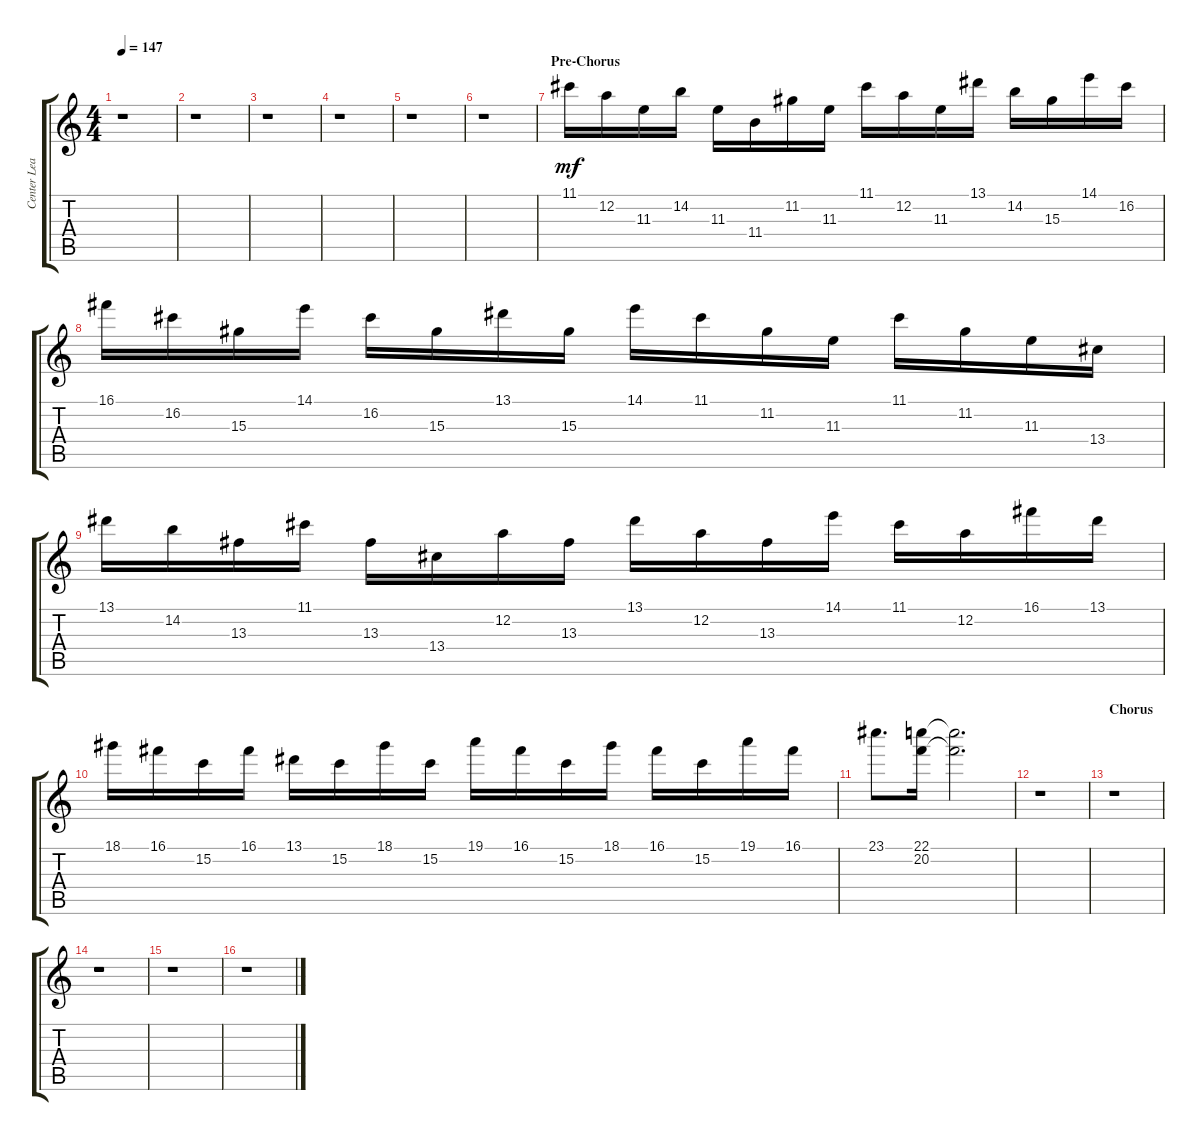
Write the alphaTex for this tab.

\track ("Center Lead 2" "Center Lea") {instrument overdrivenguitar}
\staff {score tabs}
\tuning (D4 A3 F3 C3 G2 C2) {hide}
\ts (4 4)
\tempo 147
\clef g2
\ks aminor
r.1{dy mf} |
r.1 |
r.1 |
r.1 |
r.1 |
r.1 |
\section ("" "Pre-Chorus")
11.1.16 12.2.16 11.3.16 14.2.16 11.3.16 11.4.16 11.2.16 11.3.16 11.1.16 12.2.16 11.3.16 13.1.16 14.2.16 15.3.16 14.1.16 16.2.16 |
16.1.16 16.2.16 15.3.16 14.1.16 16.2.16 15.3.16 13.1.16 15.3.16 14.1.16 11.1.16 11.2.16 11.3.16 11.1.16 11.2.16 11.3.16 13.4.16 |
13.1.16 14.2.16 13.3.16 11.1.16 13.3.16 13.4.16 12.2.16 13.3.16 13.1.16 12.2.16 13.3.16 14.1.16 11.1.16 12.2.16 16.1.16 13.1.16 |
18.1.16 16.1.16 15.2.16 16.1.16 13.1.16 15.2.16 18.1.16 15.2.16 19.1.16 16.1.16 15.2.16 18.1.16 16.1.16 15.2.16 19.1.16 16.1.16 |
23.1.8{d} (22.1 20.2).16 (22.1{t} 20.2{t}).2{d} |
r.1 |
\section ("" "Chorus")
r.1 |
r.1 |
r.1 |
r.1
